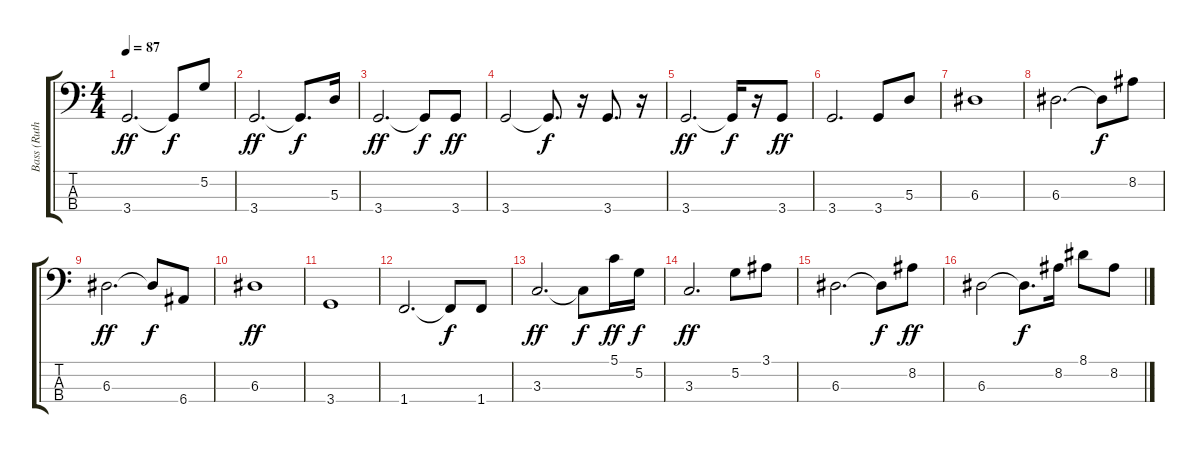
\track ("Bass (Rutherford)" "Bass (Ruth") {instrument fretlessbass}
\staff {score tabs}
\tuning (G2 D2 A1 E1) {hide}
\ts (4 4)
\tempo 87
\clef f4
\ks c
3.4.2{d dy ff} 3.4{t}.8{dy f} 5.2.8 |
3.4.2{d dy ff} 3.4{t}.8{d dy f} 5.3.16 |
3.4.2{d dy ff} 3.4{t}.8{dy f} 3.4.8{dy ff} |
3.4.2 3.4{t}.8{d dy f} r.16 3.4.8{d} r.16 |
3.4.2{d dy ff} 3.4{t}.16{dy f} r.16 3.4.8{dy ff} |
3.4.2{d} 3.4.8 5.3.8 |
6.3.1 |
6.3.2{d} 6.3{t}.8{dy f} 8.2.8 |
6.3.2{d dy ff} 6.3{t}.8{dy f} 6.4.8 |
6.3.1{dy ff} |
3.4.1 |
1.4.2{d} 1.4{t}.8{dy f} 1.4.8 |
3.3.2{d dy ff} 3.3{t}.8{dy f} 5.1.16{dy ff} 5.2.16{dy f} |
3.3.2{d dy ff} 5.2.8 3.1.8 |
6.3.2{d} 6.3{t}.8{dy f} 8.2.8{dy ff} |
6.3.2 6.3{t}.8{d dy f} 8.2.16 8.1.8 8.2.8
